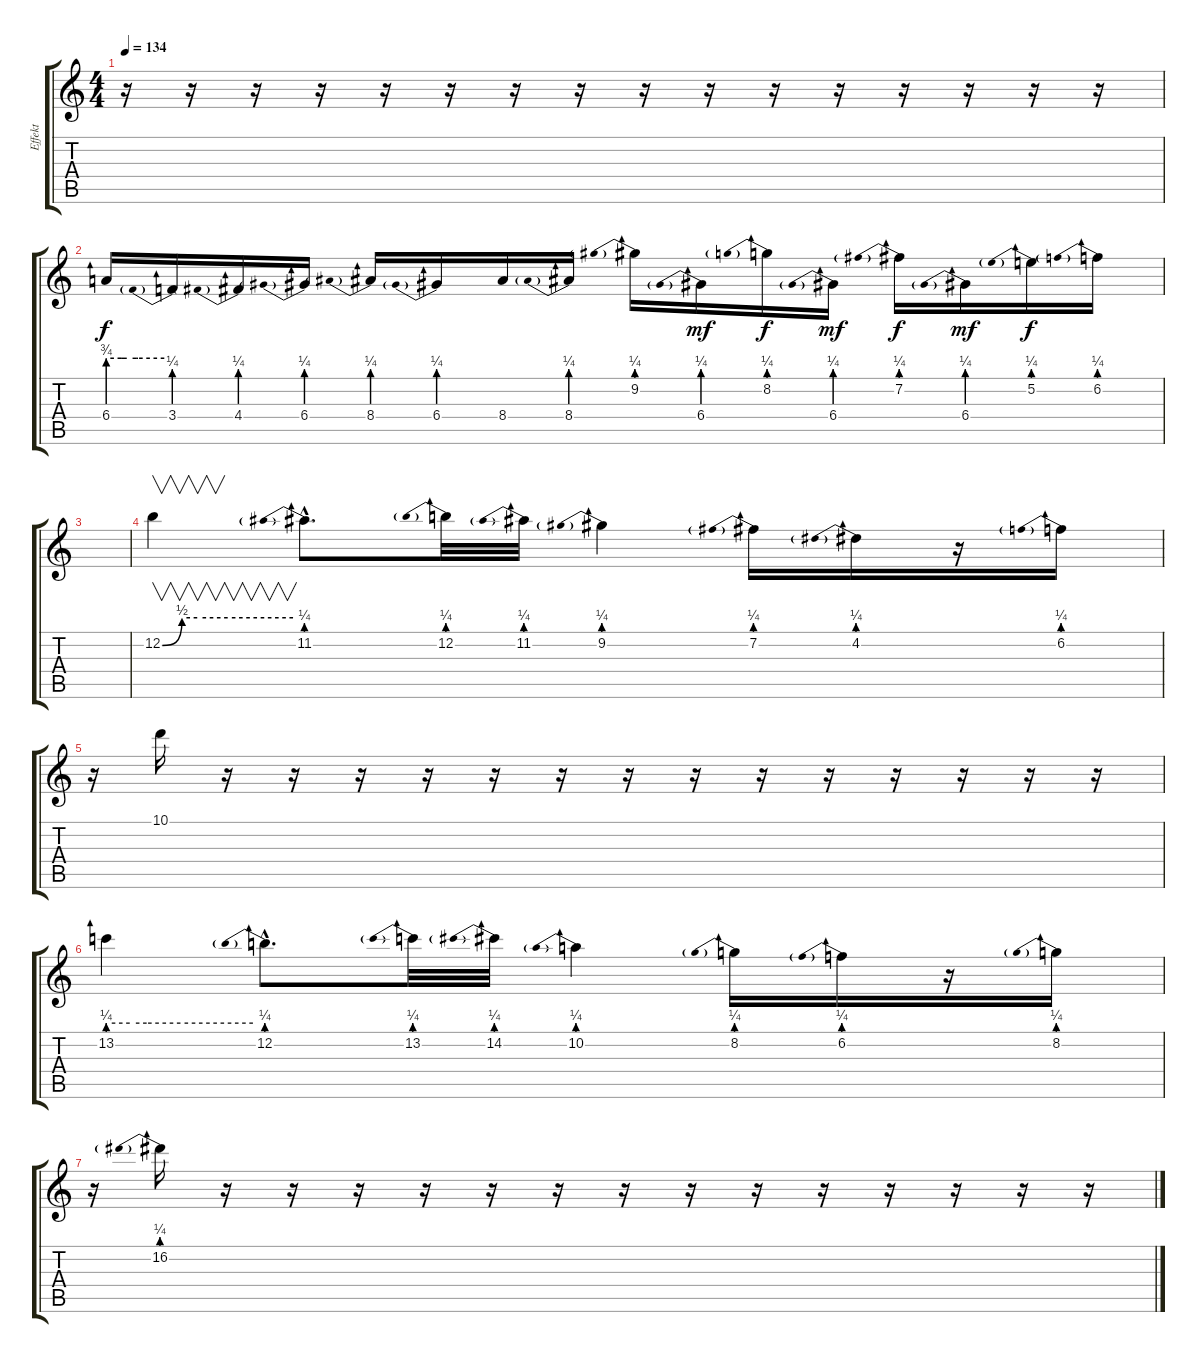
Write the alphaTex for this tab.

\track ("Effekt" "Effekt") {instrument distortionguitar}
\staff {score tabs}
\tuning (E4 B3 G3 D3 A2 E2) {hide}
\ts (4 4)
\tempo 134
\clef g2
\ks c
r.16{dy f} r.16 r.16 r.16 r.16 r.16 r.16 r.16 r.16 r.16 r.16 r.16 r.16 r.16 r.16 r.16 |
6.4{be (custom 0 3 14 3 20 3 30 3 32 3 60 3)}.16 3.4{be (prebend 0 1 60 1)}.16 4.4{be (prebend 0 1 60 1)}.16 6.4{be (prebend 0 1 60 1)}.16 8.4{be (prebend 0 1 60 1)}.16 6.4{be (prebend 0 1 60 1)}.16 8.4.16 8.4{be (prebend 0 1 60 1)}.16 9.2{be (prebend 0 1 60 1)}.16 6.4{be (prebend 0 1 60 1)}.16{dy mf} 8.2{be (prebend 0 1 60 1)}.16{dy f} 6.4{be (prebend 0 1 60 1)}.16{dy mf} 7.2{be (prebend 0 1 60 1)}.16{dy f} 6.4{be (prebend 0 1 60 1)}.16{dy mf} 5.2{be (prebend 0 1 60 1)}.16{dy f} 6.2{be (prebend 0 1 60 1)}.16 |
|
12.2{be (custom 0 0 9 2 16 2 30 2 60 2)}.4{v} 11.2{be (prebend 0 1 60 1) hac}.8{d} 12.2{be (prebend 0 1 60 1)}.32 11.2{be (prebend 0 1 60 1)}.32 9.2{be (prebend 0 1 60 1)}.4 7.2{be (prebend 0 1 60 1)}.16 4.2{be (prebend 0 1 60 1)}.16 r.16 6.2{be (prebend 0 1 60 1)}.16 |
r.16 10.1.16 r.16 r.16 r.16 r.16 r.16 r.16 r.16 r.16 r.16 r.16 r.16 r.16 r.16 r.16 |
13.2{be (custom 0 1 9 1 16 1 30 1 60 1)}.4 12.2{be (prebend 0 1 60 1) hac}.8{d} 13.2{be (prebend 0 1 60 1)}.32 14.2{be (prebend 0 1 60 1)}.32 10.2{be (prebend 0 1 60 1)}.4 8.2{be (prebend 0 1 60 1)}.16 6.2{be (prebend 0 1 60 1)}.16 r.16 8.2{be (prebend 0 1 60 1)}.16 |
r.16 16.2{be (prebend 0 1 60 1)}.16 r.16 r.16 r.16 r.16 r.16 r.16 r.16 r.16 r.16 r.16 r.16 r.16 r.16 r.16
